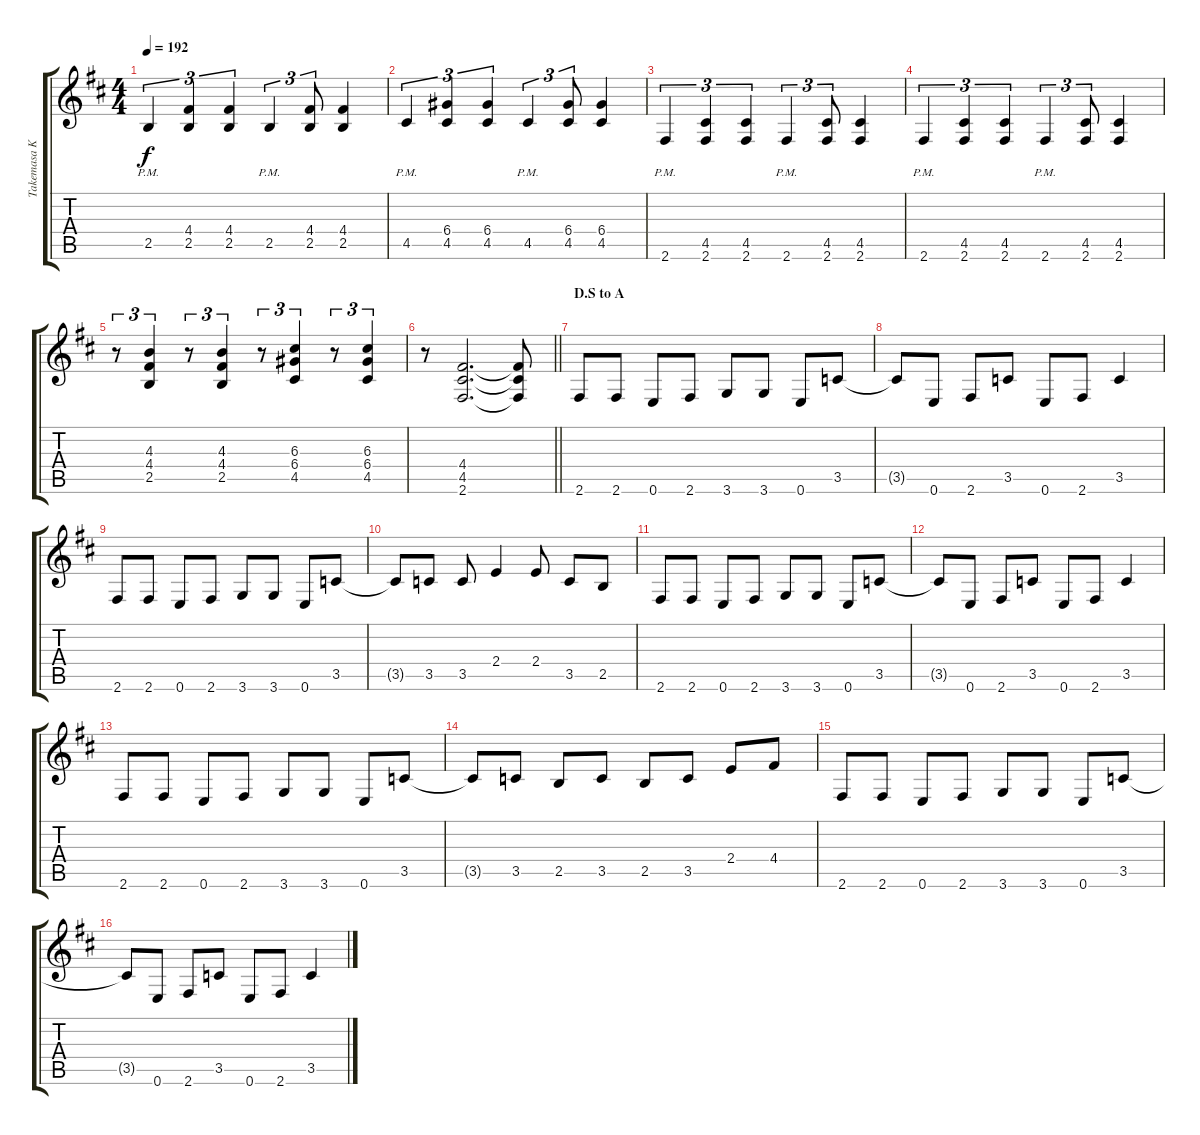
\track ("Takemasa Kujou" "Takemasa K") {instrument overdrivenguitar}
\staff {score tabs}
\tuning (E4 B3 G3 D3 A2 E2) {hide}
\ts (4 4)
\tempo 192
\clef g2
\ks bminor
2.5{pm}.4{tu (3 2) dy f} (4.4 2.5).4{tu (3 2)} (4.4 2.5).4{tu (3 2)} 2.5{pm}.4{tu (3 2)} (4.4 2.5).8{tu (3 2)} (4.4 2.5).4 |
4.5{pm}.4{tu (3 2)} (6.4 4.5).4{tu (3 2)} (6.4 4.5).4{tu (3 2)} 4.5{pm}.4{tu (3 2)} (6.4 4.5).8{tu (3 2)} (6.4 4.5).4 |
2.6{pm}.4{tu (3 2)} (4.5 2.6).4{tu (3 2)} (4.5 2.6).4{tu (3 2)} 2.6{pm}.4{tu (3 2)} (4.5 2.6).8{tu (3 2)} (4.5 2.6).4 |
2.6{pm}.4{tu (3 2)} (4.5 2.6).4{tu (3 2)} (4.5 2.6).4{tu (3 2)} 2.6{pm}.4{tu (3 2)} (4.5 2.6).8{tu (3 2)} (4.5 2.6).4 |
r.8{tu (3 2)} (4.3 4.4 2.5).4{tu (3 2)} r.8{tu (3 2)} (4.3 4.4 2.5).4{tu (3 2)} r.8{tu (3 2)} (6.3 6.4 4.5).4{tu (3 2)} r.8{tu (3 2)} (6.3 6.4 4.5).4{tu (3 2)} |
\barLineRight lightlight
r.8 (4.4 4.5 2.6).2{d} (4.4{t} 4.5{t} 2.6{t}).8 |
\section ("" "D.S to A")
2.6.8 2.6.8 0.6.8 2.6.8 3.6.8 3.6.8 0.6.8 3.5.8 |
3.5{t}.8 0.6.8 2.6.8 3.5.8 0.6.8 2.6.8 3.5.4 |
2.6.8 2.6.8 0.6.8 2.6.8 3.6.8 3.6.8 0.6.8 3.5.8 |
3.5{t}.8 3.5.8 3.5.8 2.4.4 2.4.8 3.5.8 2.5.8 |
2.6.8 2.6.8 0.6.8 2.6.8 3.6.8 3.6.8 0.6.8 3.5.8 |
3.5{t}.8 0.6.8 2.6.8 3.5.8 0.6.8 2.6.8 3.5.4 |
2.6.8 2.6.8 0.6.8 2.6.8 3.6.8 3.6.8 0.6.8 3.5.8 |
3.5{t}.8 3.5.8 2.5.8 3.5.8 2.5.8 3.5.8 2.4.8 4.4.8 |
2.6.8 2.6.8 0.6.8 2.6.8 3.6.8 3.6.8 0.6.8 3.5.8 |
3.5{t}.8 0.6.8 2.6.8 3.5.8 0.6.8 2.6.8 3.5.4
